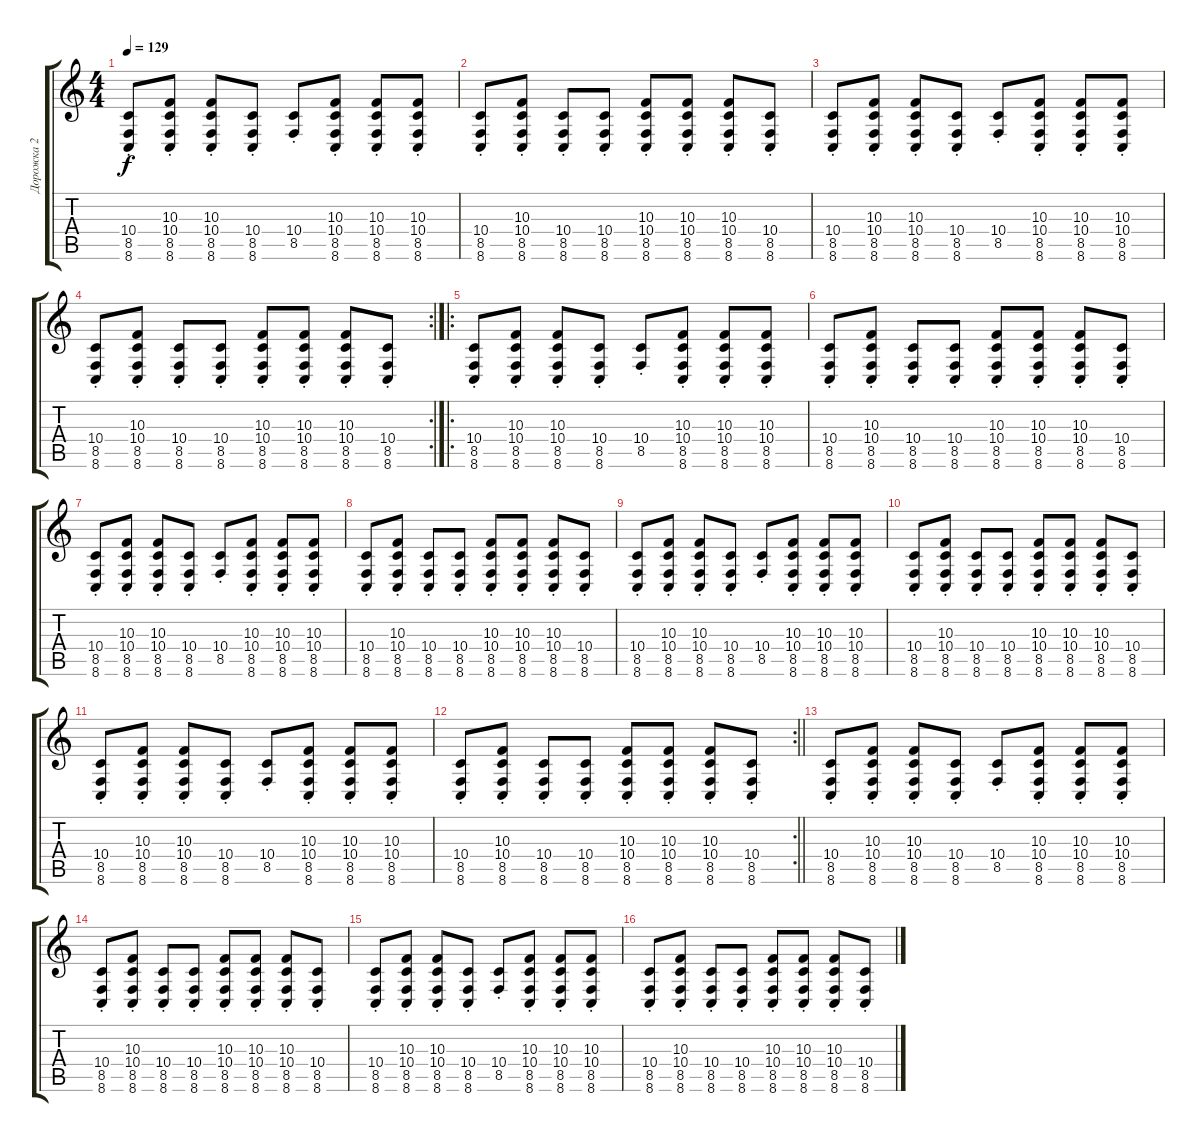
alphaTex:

\track ("Дорожка 2" "Дорожка 2") {instrument clavinet}
\staff {score tabs}
\tuning (E4 B3 G3 D3 A2 E2) {hide}
\ts (4 4)
\tempo 129
\clef g2
\ks c
(10.4{st} 8.5{st} 8.6{st}).8{dy f} (10.3{st} 10.4{st} 8.5{st} 8.6{st}).8 (10.3{st} 10.4{st} 8.5{st} 8.6{st}).8 (10.4{st} 8.5{st} 8.6{st}).8 (10.4{st} 8.5{st}).8 (10.3{st} 10.4{st} 8.5{st} 8.6{st}).8 (10.3{st} 10.4{st} 8.5{st} 8.6{st}).8 (10.3{st} 10.4{st} 8.5{st} 8.6{st}).8 |
(10.4{st} 8.5{st} 8.6{st}).8 (10.3{st} 10.4{st} 8.5{st} 8.6{st}).8 (10.4{st} 8.5{st} 8.6{st}).8 (10.4{st} 8.5{st} 8.6{st}).8 (10.3{st} 10.4{st} 8.5{st} 8.6{st}).8 (10.3{st} 10.4{st} 8.5{st} 8.6{st}).8 (10.3{st} 10.4{st} 8.5{st} 8.6{st}).8 (10.4{st} 8.5{st} 8.6{st}).8 |
(10.4{st} 8.5{st} 8.6{st}).8 (10.3{st} 10.4{st} 8.5{st} 8.6{st}).8 (10.3{st} 10.4{st} 8.5{st} 8.6{st}).8 (10.4{st} 8.5{st} 8.6{st}).8 (10.4{st} 8.5{st}).8 (10.3{st} 10.4{st} 8.5{st} 8.6{st}).8 (10.3{st} 10.4{st} 8.5{st} 8.6{st}).8 (10.3{st} 10.4{st} 8.5{st} 8.6{st}).8 |
\rc 2
(10.4{st} 8.5{st} 8.6{st}).8 (10.3{st} 10.4{st} 8.5{st} 8.6{st}).8 (10.4{st} 8.5{st} 8.6{st}).8 (10.4{st} 8.5{st} 8.6{st}).8 (10.3{st} 10.4{st} 8.5{st} 8.6{st}).8 (10.3{st} 10.4{st} 8.5{st} 8.6{st}).8 (10.3{st} 10.4{st} 8.5{st} 8.6{st}).8 (10.4{st} 8.5{st} 8.6{st}).8 |
\ro
(10.4{st} 8.5{st} 8.6{st}).8 (10.3{st} 10.4{st} 8.5{st} 8.6{st}).8 (10.3{st} 10.4{st} 8.5{st} 8.6{st}).8 (10.4{st} 8.5{st} 8.6{st}).8 (10.4{st} 8.5{st}).8 (10.3{st} 10.4{st} 8.5{st} 8.6{st}).8 (10.3{st} 10.4{st} 8.5{st} 8.6{st}).8 (10.3{st} 10.4{st} 8.5{st} 8.6{st}).8 |
(10.4{st} 8.5{st} 8.6{st}).8 (10.3{st} 10.4{st} 8.5{st} 8.6{st}).8 (10.4{st} 8.5{st} 8.6{st}).8 (10.4{st} 8.5{st} 8.6{st}).8 (10.3{st} 10.4{st} 8.5{st} 8.6{st}).8 (10.3{st} 10.4{st} 8.5{st} 8.6{st}).8 (10.3{st} 10.4{st} 8.5{st} 8.6{st}).8 (10.4{st} 8.5{st} 8.6{st}).8 |
(10.4{st} 8.5{st} 8.6{st}).8 (10.3{st} 10.4{st} 8.5{st} 8.6{st}).8 (10.3{st} 10.4{st} 8.5{st} 8.6{st}).8 (10.4{st} 8.5{st} 8.6{st}).8 (10.4{st} 8.5{st}).8 (10.3{st} 10.4{st} 8.5{st} 8.6{st}).8 (10.3{st} 10.4{st} 8.5{st} 8.6{st}).8 (10.3{st} 10.4{st} 8.5{st} 8.6{st}).8 |
(10.4{st} 8.5{st} 8.6{st}).8 (10.3{st} 10.4{st} 8.5{st} 8.6{st}).8 (10.4{st} 8.5{st} 8.6{st}).8 (10.4{st} 8.5{st} 8.6{st}).8 (10.3{st} 10.4{st} 8.5{st} 8.6{st}).8 (10.3{st} 10.4{st} 8.5{st} 8.6{st}).8 (10.3{st} 10.4{st} 8.5{st} 8.6{st}).8 (10.4{st} 8.5{st} 8.6{st}).8 |
(10.4{st} 8.5{st} 8.6{st}).8 (10.3{st} 10.4{st} 8.5{st} 8.6{st}).8 (10.3{st} 10.4{st} 8.5{st} 8.6{st}).8 (10.4{st} 8.5{st} 8.6{st}).8 (10.4{st} 8.5{st}).8 (10.3{st} 10.4{st} 8.5{st} 8.6{st}).8 (10.3{st} 10.4{st} 8.5{st} 8.6{st}).8 (10.3{st} 10.4{st} 8.5{st} 8.6{st}).8 |
(10.4{st} 8.5{st} 8.6{st}).8 (10.3{st} 10.4{st} 8.5{st} 8.6{st}).8 (10.4{st} 8.5{st} 8.6{st}).8 (10.4{st} 8.5{st} 8.6{st}).8 (10.3{st} 10.4{st} 8.5{st} 8.6{st}).8 (10.3{st} 10.4{st} 8.5{st} 8.6{st}).8 (10.3{st} 10.4{st} 8.5{st} 8.6{st}).8 (10.4{st} 8.5{st} 8.6{st}).8 |
(10.4{st} 8.5{st} 8.6{st}).8 (10.3{st} 10.4{st} 8.5{st} 8.6{st}).8 (10.3{st} 10.4{st} 8.5{st} 8.6{st}).8 (10.4{st} 8.5{st} 8.6{st}).8 (10.4{st} 8.5{st}).8 (10.3{st} 10.4{st} 8.5{st} 8.6{st}).8 (10.3{st} 10.4{st} 8.5{st} 8.6{st}).8 (10.3{st} 10.4{st} 8.5{st} 8.6{st}).8 |
\rc 2
\barLineRight lightlight
(10.4{st} 8.5{st} 8.6{st}).8 (10.3{st} 10.4{st} 8.5{st} 8.6{st}).8 (10.4{st} 8.5{st} 8.6{st}).8 (10.4{st} 8.5{st} 8.6{st}).8 (10.3{st} 10.4{st} 8.5{st} 8.6{st}).8 (10.3{st} 10.4{st} 8.5{st} 8.6{st}).8 (10.3{st} 10.4{st} 8.5{st} 8.6{st}).8 (10.4{st} 8.5{st} 8.6{st}).8 |
(10.4{st} 8.5{st} 8.6{st}).8 (10.3{st} 10.4{st} 8.5{st} 8.6{st}).8 (10.3{st} 10.4{st} 8.5{st} 8.6{st}).8 (10.4{st} 8.5{st} 8.6{st}).8 (10.4{st} 8.5{st}).8 (10.3{st} 10.4{st} 8.5{st} 8.6{st}).8 (10.3{st} 10.4{st} 8.5{st} 8.6{st}).8 (10.3{st} 10.4{st} 8.5{st} 8.6{st}).8 |
(10.4{st} 8.5{st} 8.6{st}).8 (10.3{st} 10.4{st} 8.5{st} 8.6{st}).8 (10.4{st} 8.5{st} 8.6{st}).8 (10.4{st} 8.5{st} 8.6{st}).8 (10.3{st} 10.4{st} 8.5{st} 8.6{st}).8 (10.3{st} 10.4{st} 8.5{st} 8.6{st}).8 (10.3{st} 10.4{st} 8.5{st} 8.6{st}).8 (10.4{st} 8.5{st} 8.6{st}).8 |
(10.4{st} 8.5{st} 8.6{st}).8 (10.3{st} 10.4{st} 8.5{st} 8.6{st}).8 (10.3{st} 10.4{st} 8.5{st} 8.6{st}).8 (10.4{st} 8.5{st} 8.6{st}).8 (10.4{st} 8.5{st}).8 (10.3{st} 10.4{st} 8.5{st} 8.6{st}).8 (10.3{st} 10.4{st} 8.5{st} 8.6{st}).8 (10.3{st} 10.4{st} 8.5{st} 8.6{st}).8 |
(10.4{st} 8.5{st} 8.6{st}).8 (10.3{st} 10.4{st} 8.5{st} 8.6{st}).8 (10.4{st} 8.5{st} 8.6{st}).8 (10.4{st} 8.5{st} 8.6{st}).8 (10.3{st} 10.4{st} 8.5{st} 8.6{st}).8 (10.3{st} 10.4{st} 8.5{st} 8.6{st}).8 (10.3{st} 10.4{st} 8.5{st} 8.6{st}).8 (10.4{st} 8.5{st} 8.6{st}).8
